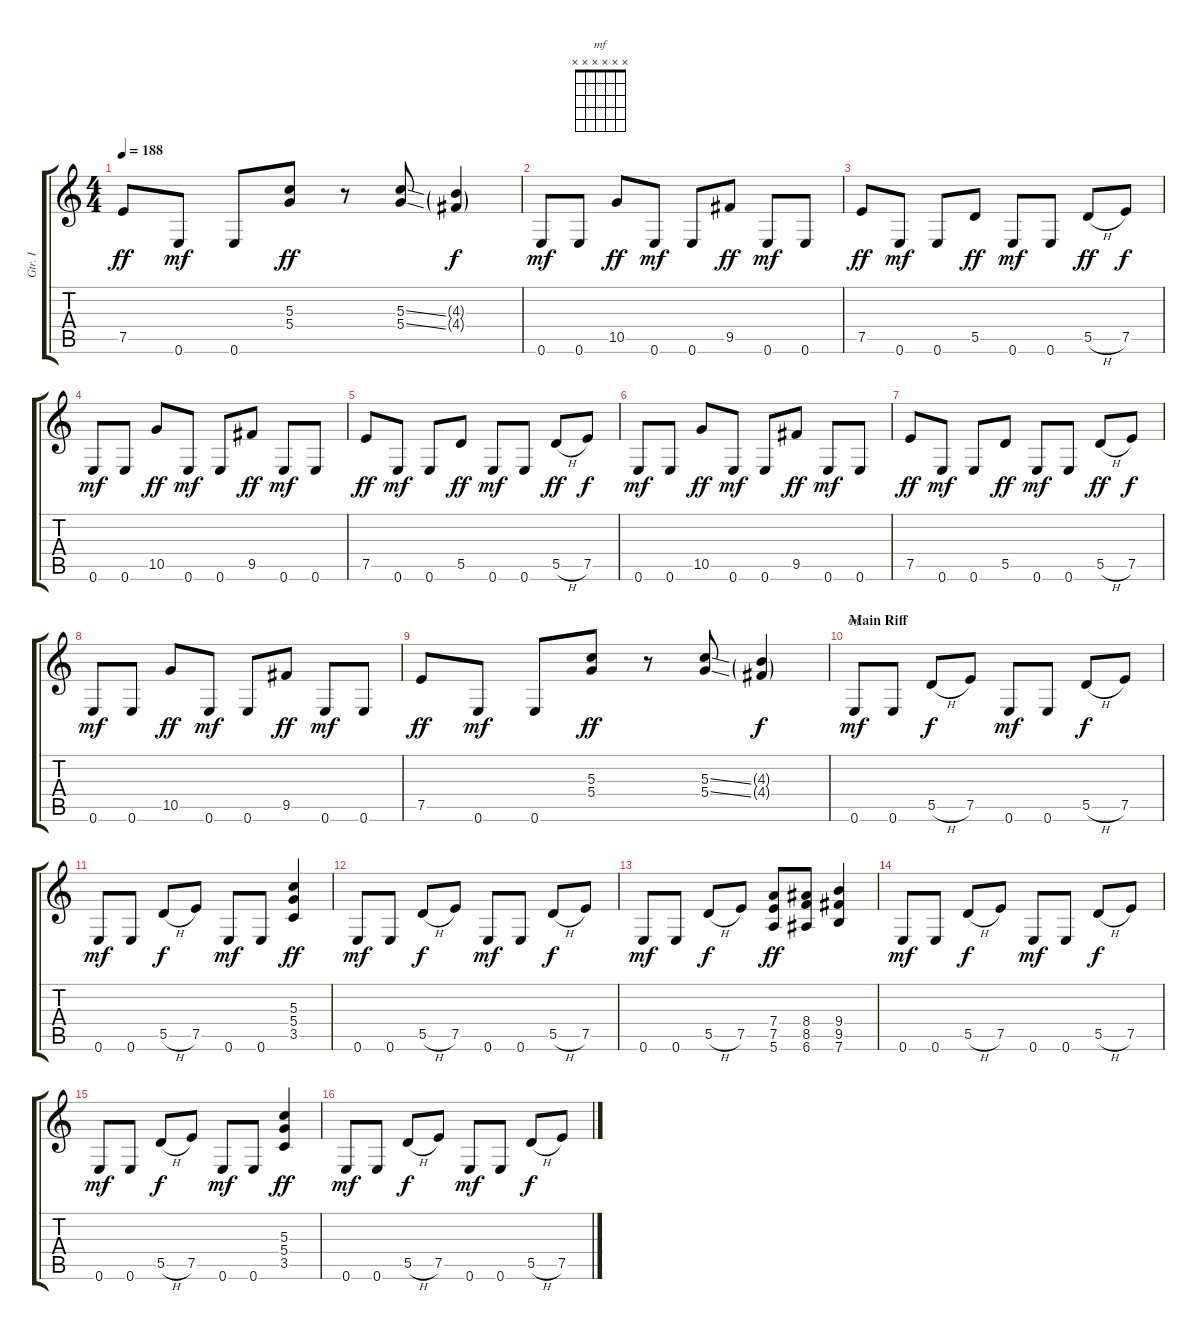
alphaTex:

\track ("Gtr. I" "Gtr. I") {instrument overdrivenguitar}
\staff {score tabs}
\tuning (E4 B3 G3 D3 A2 E2) {hide}
\chord ("mf" x x x x x x)
\ts (4 4)
\tempo 188
\clef g2
\ks c
7.5.8{dy ff} 0.6.8{dy mf} 0.6.8 (5.3 5.4).8{dy ff} r.8 (5.3{ss} 5.4{ss}).8 (4.3{g} 4.4{g}).4{dy f} |
0.6.8{dy mf} 0.6.8 10.5.8{dy ff} 0.6.8{dy mf} 0.6.8 9.5.8{dy ff} 0.6.8{dy mf} 0.6.8 |
7.5.8{dy ff} 0.6.8{dy mf} 0.6.8 5.5.8{dy ff} 0.6.8{dy mf} 0.6.8 5.5{h}.8{dy ff} 7.5.8{dy f} |
0.6.8{dy mf} 0.6.8 10.5.8{dy ff} 0.6.8{dy mf} 0.6.8 9.5.8{dy ff} 0.6.8{dy mf} 0.6.8 |
7.5.8{dy ff} 0.6.8{dy mf} 0.6.8 5.5.8{dy ff} 0.6.8{dy mf} 0.6.8 5.5{h}.8{dy ff} 7.5.8{dy f} |
0.6.8{dy mf} 0.6.8 10.5.8{dy ff} 0.6.8{dy mf} 0.6.8 9.5.8{dy ff} 0.6.8{dy mf} 0.6.8 |
7.5.8{dy ff} 0.6.8{dy mf} 0.6.8 5.5.8{dy ff} 0.6.8{dy mf} 0.6.8 5.5{h}.8{dy ff} 7.5.8{dy f} |
0.6.8{dy mf} 0.6.8 10.5.8{dy ff} 0.6.8{dy mf} 0.6.8 9.5.8{dy ff} 0.6.8{dy mf} 0.6.8 |
7.5.8{dy ff} 0.6.8{dy mf} 0.6.8 (5.3 5.4).8{dy ff} r.8 (5.3{ss} 5.4{ss}).8 (4.3{g} 4.4{g}).4{dy f} |
\section ("" "Main Riff")
0.6.8{ch "mf" dy mf} 0.6.8 5.5{h}.8{dy f} 7.5.8 0.6.8{dy mf} 0.6.8 5.5{h}.8{dy f} 7.5.8 |
0.6.8{dy mf} 0.6.8 5.5{h}.8{dy f} 7.5.8 0.6.8{dy mf} 0.6.8 (5.3 5.4 3.5).4{dy ff} |
0.6.8{dy mf} 0.6.8 5.5{h}.8{dy f} 7.5.8 0.6.8{dy mf} 0.6.8 5.5{h}.8{dy f} 7.5.8 |
0.6.8{dy mf} 0.6.8 5.5{h}.8{dy f} 7.5.8 (7.4 7.5 5.6).8{dy ff} (8.4 8.5 6.6).8 (9.4 9.5 7.6).4 |
0.6.8{dy mf} 0.6.8 5.5{h}.8{dy f} 7.5.8 0.6.8{dy mf} 0.6.8 5.5{h}.8{dy f} 7.5.8 |
0.6.8{dy mf} 0.6.8 5.5{h}.8{dy f} 7.5.8 0.6.8{dy mf} 0.6.8 (5.3 5.4 3.5).4{dy ff} |
0.6.8{dy mf} 0.6.8 5.5{h}.8{dy f} 7.5.8 0.6.8{dy mf} 0.6.8 5.5{h}.8{dy f} 7.5.8
